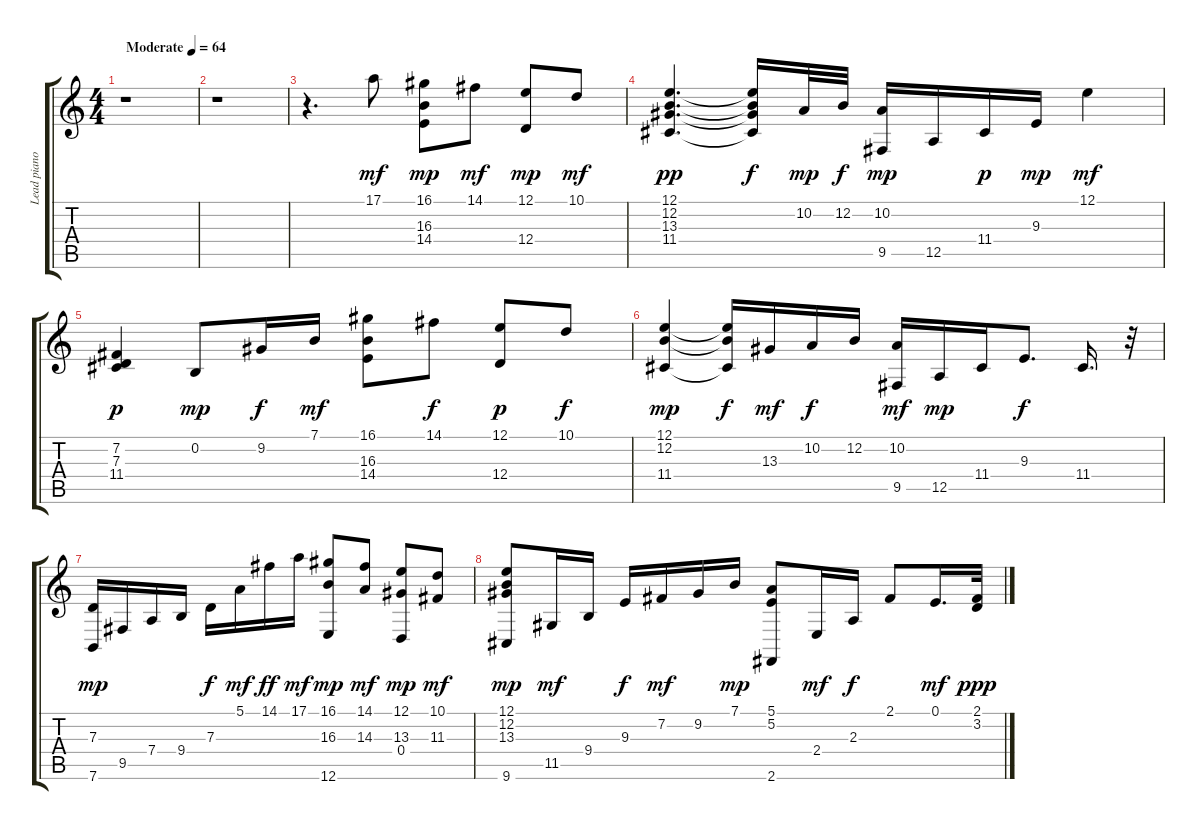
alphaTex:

\track ("Lead piano" "Lead piano") {instrument acousticgrandpiano}
\staff {score tabs}
\tuning (E4 B3 G3 D3 A2 E2) {hide}
\ts (4 4)
\tempo (64 "Moderate")
\clef g2
\ks c
r.1{dy mf instrument acousticgrandpiano} |
r.1 |
r.4{d} 17.1.8 (16.1 16.3 14.4).8{dy mp} 14.1.8{dy mf} (12.1 12.4).8{dy mp} 10.1.8{dy mf} |
(12.1 12.2 13.3 11.4).4{d dy pp} (12.1{t} 12.2{t} 13.3{t} 11.4{t}).16{dy f} 10.2.32{dy mp} 12.2.32{dy f} (10.2 9.5).16{dy mp} 12.5.16 11.4.16{dy p} 9.3.16{dy mp} 12.1.4{dy mf} |
(7.2 7.3 11.4).4{dy p} 0.2.8{dy mp} 9.2.16{dy f} 7.1.16{dy mf} (16.1 16.3 14.4).8 14.1.8{dy f} (12.1 12.4).8{dy p} 10.1.8{dy f} |
(12.1 12.2 11.4).4{dy mp} (12.1{t} 12.2{t} 11.4{t}).16{dy f} 13.3.16{dy mf} 10.2.16{dy f} 12.2.16 (10.2 9.5).16{dy mf} 12.5.16{dy mp} 11.4.16 9.3.8{d dy f} 11.4.16{d} r.32 |
(7.3 7.6).16{dy mp} 9.5.16 7.4.16 9.4.16 7.3.16{dy f} 5.1.16{dy mf} 14.1.16{dy ff} 17.1.16{dy mf} (16.1 16.3 12.6).8{dy mp} (14.1 14.3).8{dy mf} (12.1 13.3 0.4).8{dy mp} (10.1 11.3).8{dy mf} |
(12.1 12.2 13.3 9.6).8{dy mp} 11.5.16{dy mf} 9.4.16 9.3.16{dy f} 7.2.16{dy mf} 9.2.16 7.1.16{dy mp} (5.1 5.2 2.6).8 2.4.16{dy mf} 2.3.16{dy f} 2.1.8 0.1.16{d dy mf} (2.1 3.2).32{dy ppp}
